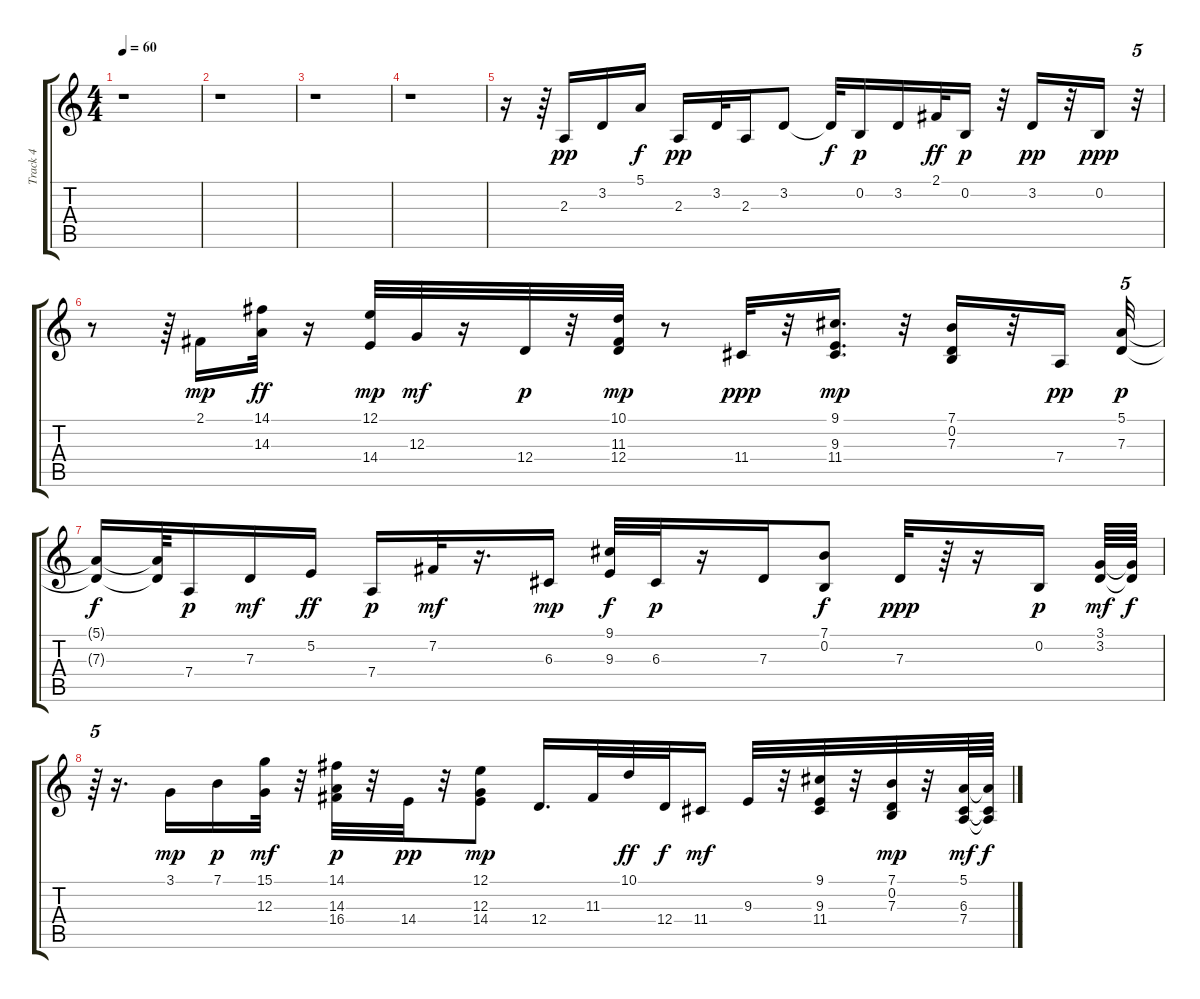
\track ("Track 4" "Track 4") {instrument acousticgrandpiano}
\staff {score tabs}
\tuning (E4 B3 G3 D3 A2 E2) {hide}
\ts (4 4)
\tempo 60
\clef g2
\ks c
r.1{dy f} |
r.1 |
r.1 |
r.1 |
r.16 r.64 2.3.16{dy pp} 3.2.16 5.1.16{dy f} 2.3.16{dy pp} 3.2.32 2.3.16 3.2.8 3.2{t}.32{dy f} 0.2.16{dy p} 3.2.16 2.1.32{dy ff} 0.2.16{dy p} r.32 3.2.16{dy pp} r.32 0.2.16{dy ppp} r.32{tu (5 4)} |
r.8 r.64 2.1.16{dy mp} (14.1 14.3).32{dy ff} r.16 (12.1 14.4).32{dy mp} 12.3.32{dy mf} r.16 12.4.32{dy p} r.32 (10.1 11.3 12.4).32{dy mp} r.8 11.4.32{dy ppp} r.32 (9.1 9.3 11.4).16{d dy mp} r.32 (7.1 0.2 7.3).16 r.32 7.4.16{dy pp} (5.1 7.3).32{tu (5 4) dy p} |
(5.1{t} 7.3{t}).16{dy f} (5.1{t} 7.3{t}).64 7.4.16{dy p} 7.3.16{dy mf} 5.2.16{dy ff} 7.4.16{dy p} 7.2.32{dy mf} r.16{d} 6.3.16{dy mp} (9.1 9.3).32{dy f} 6.3.32{dy p} r.16 7.3.16 (7.1 0.2).8{dy f} 7.3.32{dy ppp} r.64 r.16 0.2.16{dy p} (3.1 3.2).64{dy mf} (3.1{t} 3.2{t}).64{dy f} |
r.64{tu (5 4)} r.16{d} 3.1.16{dy mp} 7.1.16{dy p} (15.1 12.3).32{dy mf} r.32 (14.1 14.3 16.4).32{dy p} r.32 14.4.32{dy pp} r.32 (12.1 12.3 14.4).8{dy mp} 12.4.16{d} 11.3.32 10.1.32{dy ff} 12.4.32{dy f} 11.4.16{dy mf} 9.3.32 r.32 (9.1 9.3 11.4).32 r.32 (7.1 0.2 7.3).32{dy mp} r.32 (5.1 6.3 7.4).64{dy mf} (5.1{t} 6.3{t} 7.4{t}).64{dy f}
